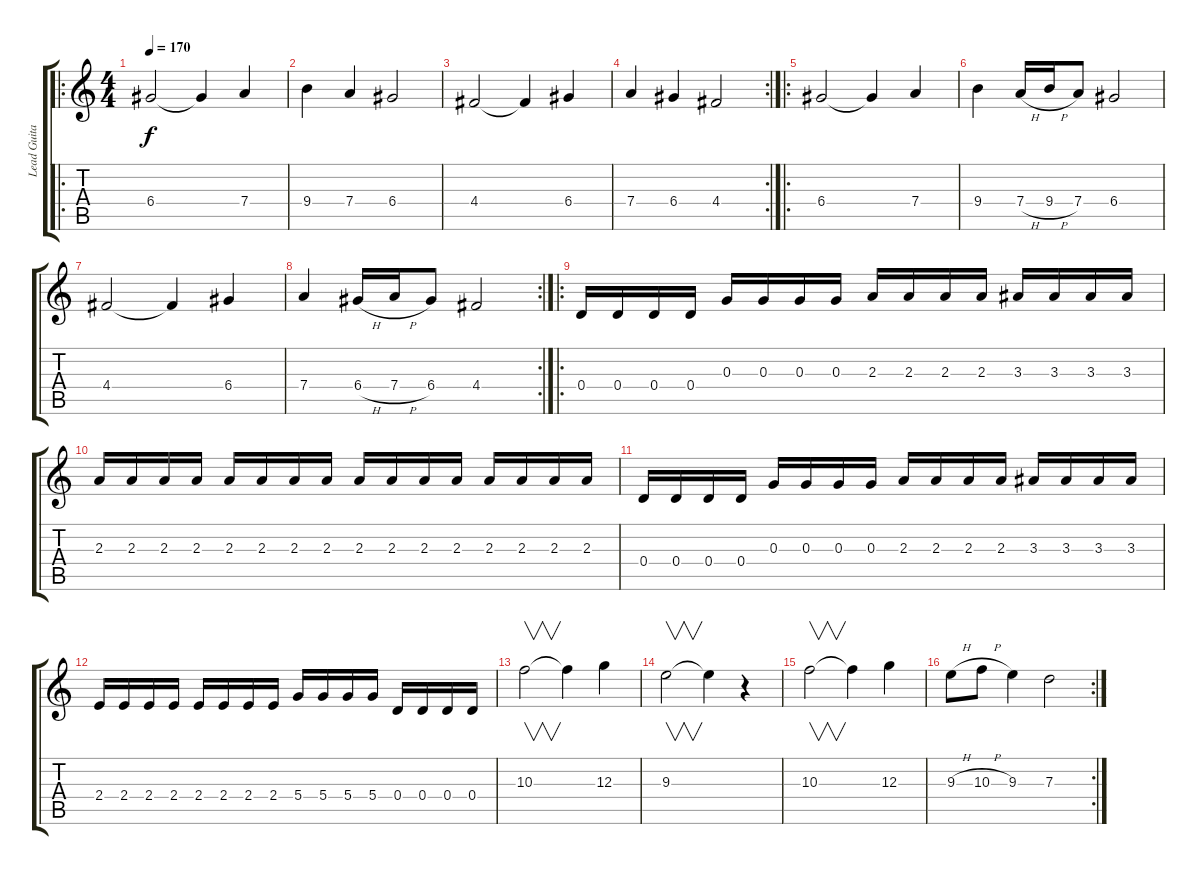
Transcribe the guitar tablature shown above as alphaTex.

\track ("Lead Guitar" "Lead Guita") {instrument distortionguitar}
\staff {score tabs}
\tuning (E4 B3 G3 D3 A2 E2) {hide}
\ro
\ts (4 4)
\tempo 170
\clef g2
\ks c
6.4.2{dy f} 6.4{t}.4 7.4.4 |
9.4.4 7.4.4 6.4.2 |
4.4.2 4.4{t}.4 6.4.4 |
\rc 2
7.4.4 6.4.4 4.4.2 |
\ro
6.4.2 6.4{t}.4 7.4.4 |
9.4.4 7.4{h}.16 9.4{h}.16 7.4.8 6.4.2 |
4.4.2 4.4{t}.4 6.4.4 |
\rc 2
7.4.4 6.4{h}.16 7.4{h}.16 6.4.8 4.4.2 |
\ro
0.4.16 0.4.16 0.4.16 0.4.16 0.3.16 0.3.16 0.3.16 0.3.16 2.3.16 2.3.16 2.3.16 2.3.16 3.3.16 3.3.16 3.3.16 3.3.16 |
2.3.16 2.3.16 2.3.16 2.3.16 2.3.16 2.3.16 2.3.16 2.3.16 2.3.16 2.3.16 2.3.16 2.3.16 2.3.16 2.3.16 2.3.16 2.3.16 |
0.4.16 0.4.16 0.4.16 0.4.16 0.3.16 0.3.16 0.3.16 0.3.16 2.3.16 2.3.16 2.3.16 2.3.16 3.3.16 3.3.16 3.3.16 3.3.16 |
2.4.16 2.4.16 2.4.16 2.4.16 2.4.16 2.4.16 2.4.16 2.4.16 5.4.16 5.4.16 5.4.16 5.4.16 0.4.16 0.4.16 0.4.16 0.4.16 |
10.3.2{v} 10.3{t}.4 12.3.4 |
9.3.2{v} 9.3{t}.4 r.4 |
10.3.2{v} 10.3{t}.4 12.3.4 |
\rc 2
9.3{h}.8 10.3{h}.8 9.3.4 7.3.2
